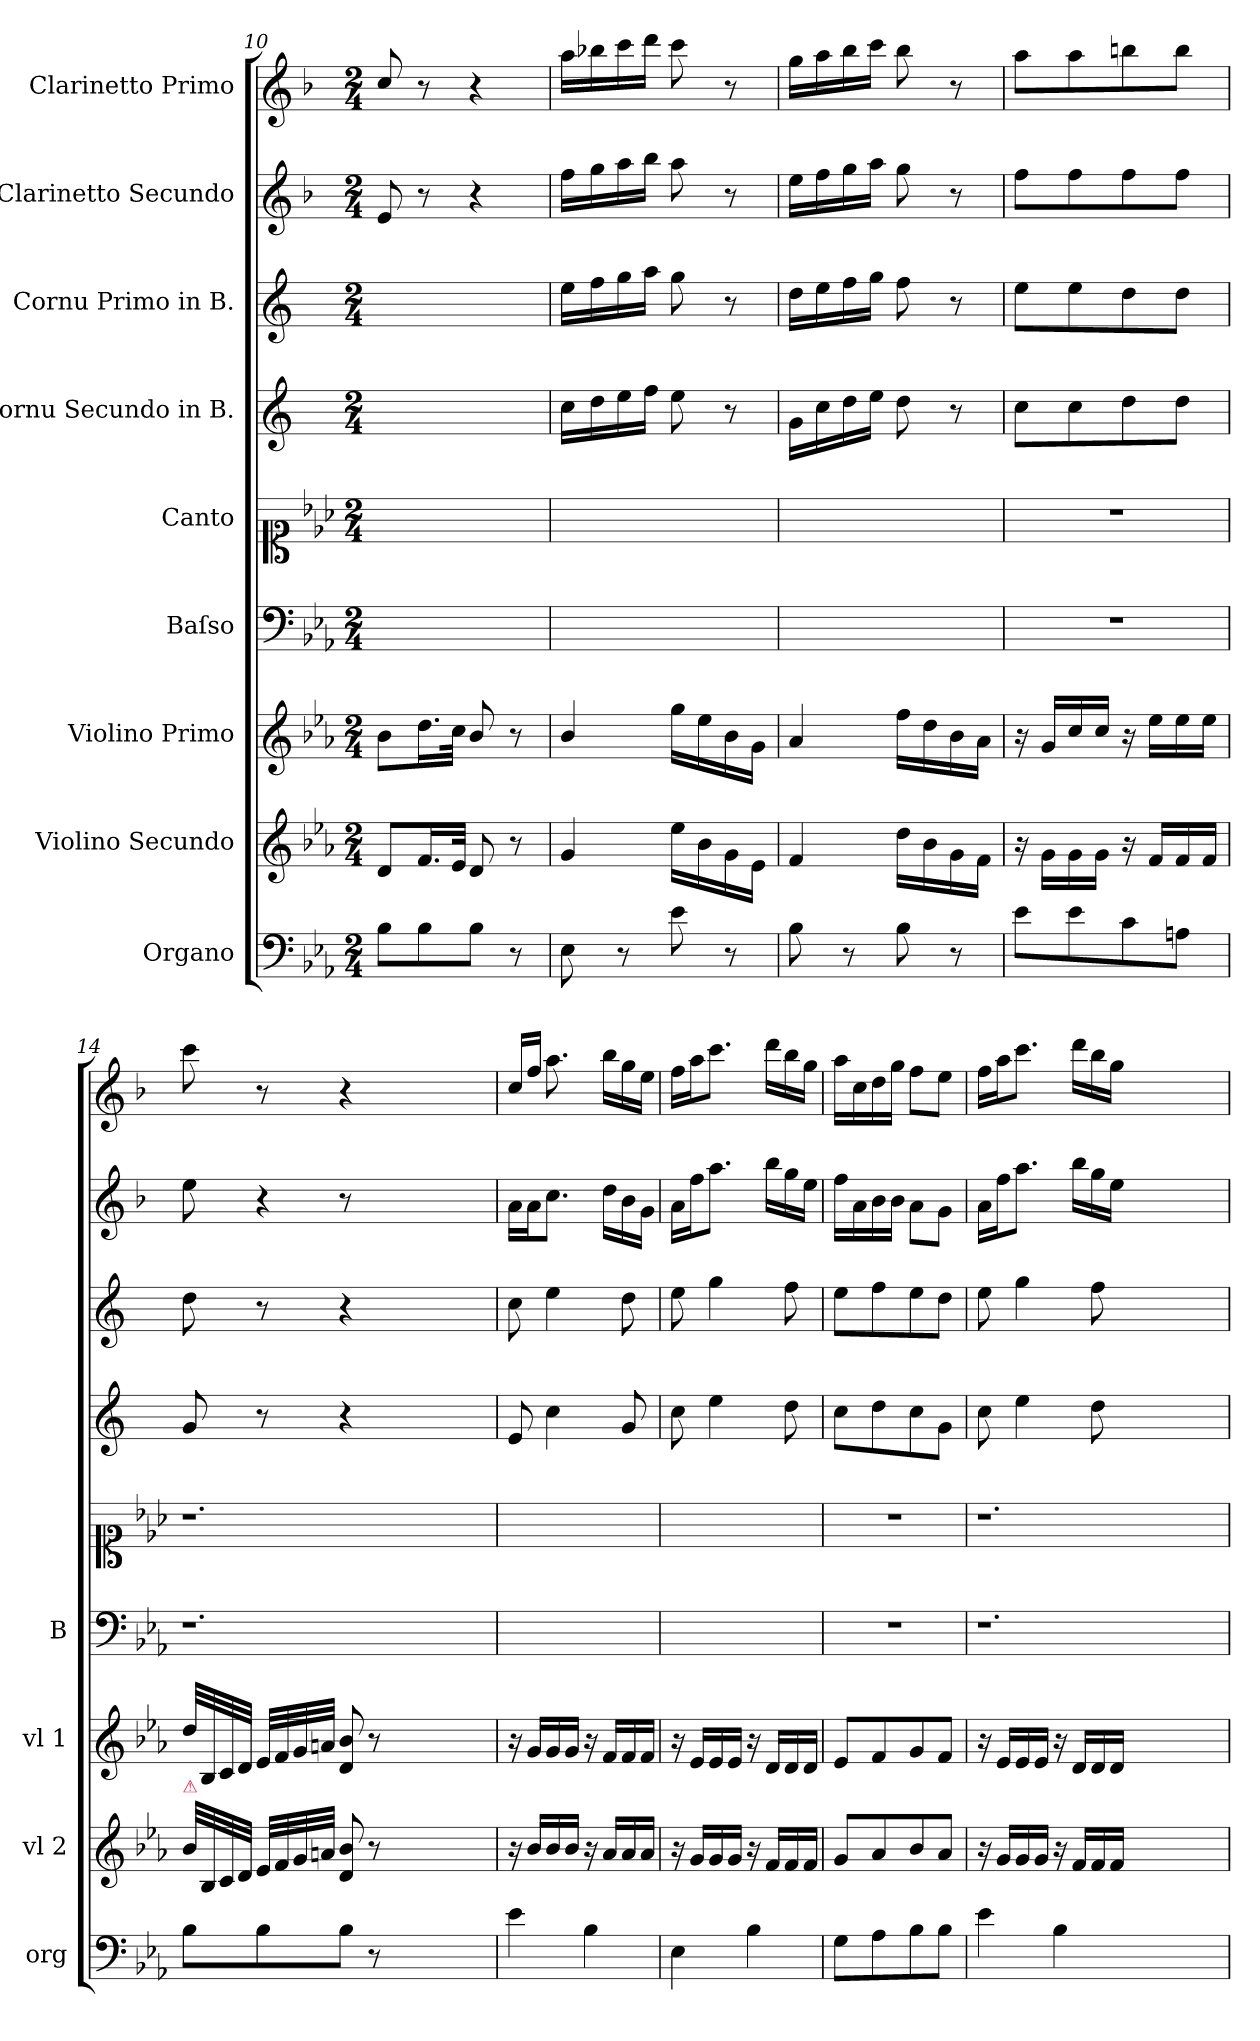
**kern	**kern	**kern	**kern	**kern	**kern	**kern	**kern	**kern
*part9	*part8	*part7	*part6	*part5	*part4	*part3	*part2	*part1
*staff9	*staff8	*staff7	*staff6	*staff5	*staff4	*staff3	*staff2	*staff1
*I"Organo	*I"Violino Secundo	*I"Violino Primo	*I"Baſso	*I"Canto	*I"Cornu Secundo in B.	*I"Cornu Primo in B.	*I"Clarinetto Secundo	*I"Clarinetto Primo
*I'org	*I'vl 2	*I'vl 1	*I'B	*	*	*	*	*
*clefF4	*clefG2	*clefG2	*clefF4	*clefC1	*clefG2	*clefG2	*clefG2	*clefG2
*	*	*	*	*	*ITrd5c9	*ITrd5c9	*ITrd1c2	*ITrd1c2
*k[b-e-a-]	*k[b-e-a-]	*k[b-e-a-]	*k[b-e-a-]	*k[b-e-a-]	*k[b-e-a-]	*k[b-e-a-]	*k[b-e-a-]	*k[b-e-a-]
*c:	*c:	*c:	*c:	*c:	*c:	*c:	*c:	*c:
*M2/4	*M2/4	*M2/4	*M2/4	*M2/4	*M2/4	*M2/4	*M2/4	*M2/4
=10	=10	=10	=10	=10	=10	=10	=10	=10
8B-\L	8d/L	8b-\L	2ryy	2ryy	2ryy	2ryy	8d/	8b-/
8B-\	16.f/L	16.dd\L	.	.	.	.	8r	8r
.	32e-/JJk	32cc\JJk	.	.	.	.	.	.
8B-\J	8d/	8b-/	.	.	.	.	4r	4r
8r	8r	8r	.	.	.	.	.	.
=11	=11	=11	=11	=11	=11	=11	=11	=11
8E-\	4g/	4b-/	2ryy	2ryy	16e-\LL	16g\LL	16ee-\LL	16gg\LL
.	.	.	.	.	16f\	16a-\	16ff\	16aa-X\
8r	.	.	.	.	16g\	16b-\	16gg\	16bb-\
.	.	.	.	.	16a-\JJ	16cc\JJ	16aa-\JJ	16ccc\JJ
8e-\	16ee-\LL	16gg\LL	.	.	8g\	8b-\	8gg\	8bb-\
.	16b-\	16ee-\	.	.	.	.	.	.
8r	16g\	16b-\	.	.	8r	8r	8r	8r
.	16e-\JJ	16g\JJ	.	.	.	.	.	.
=12	=12	=12	=12	=12	=12	=12	=12	=12
8B-\	4f/	4a-/	2ryy	2ryy	16B-\LL	16f\LL	16dd\LL	16ff\LL
.	.	.	.	.	16e-\	16g\	16ee-\	16gg\
8r	.	.	.	.	16f\	16a-\	16ff\	16aa-\
.	.	.	.	.	16g\JJ	16b-\JJ	16gg\JJ	16bb-\JJ
8B-\	16dd\LL	16ff\LL	.	.	8f\	8a-\	8ff\	8aa-\
.	16b-\	16dd\	.	.	.	.	.	.
8r	16g\	16b-\	.	.	8r	8r	8r	8r
.	16f\JJ	16a-\JJ	.	.	.	.	.	.
=13	=13	=13	=13	=13	=13	=13	=13	=13
8e-\L	16r	16r	2r	2r	8e-\L	8g\L	8ee-\L	8gg\L
.	16g\LL	16g/LL	.	.	.	.	.	.
8e-\	16g\	16cc/	.	.	8e-\	8g\	8ee-\	8gg\
.	16g\JJ	16cc/JJ	.	.	.	.	.	.
8c\	16r	16r	.	.	8f\	8f\	8ee-\	8aan\
.	16f/LL	16ee-\LL	.	.	.	.	.	.
8An\J	16f/	16ee-\	.	.	8f\J	8f\J	8ee-\J	8aa\J
.	16f/JJ	16ee-\JJ	.	.	.	.	.	.
=14	=14	=14	=14	=14	=14	=14	=14	=14
!	!LO:TX:a:color=crimson:t=⚠	!	!	!	!	!	!	!
8B-\L	32b-\LLL	32dd/LLL	1.r	1.r	8B-/	8f\	8dd\	8bb-\
.	32B-/	32B-/	.	.	.	.	.	.
.	32c/	32c/	.	.	.	.	.	.
.	32d/JJJ	32d/JJJ	.	.	.	.	.	.
!	!	!	!	!	!	!	!LO:N:vis=4	!
8B-\	32e-/LLL	32e-/LLL	.	.	8r	8r	8r	8r
.	32f/	32f/	.	.	.	.	.	.
.	32g/	32g/	.	.	.	.	.	.
.	32an/JJJ	32an/JJJ	.	.	.	.	.	.
!	!	!	!	!	!	!	!LO:N:vis=8	!
8B-\J	8d/ 8b-/	8d/ 8b-/	.	.	4r	4r	4r	4r
8r	8r	8r	.	.	.	.	.	.
1ryy	1ryy	1ryy	.	.	1ryy	1ryy	1ryy	1ryy
=15	=15	=15	=15	=15	=15	=15	=15	=15
4e-\	16r	16r	2ryy	2ryy	8G/	8e-\	16g\LL	16b-/LL
.	16b-/LL	16g/LL	.	.	.	.	16g\J	16ee-/JJ
.	16b-/	16g/	.	.	4e-\	4g\	8.b-\J	8.gg\
.	16b-/JJ	16g/JJ	.	.	.	.	.	.
4B-\	16r	16r	.	.	.	.	.	.
.	16a-/LL	16f/LL	.	.	.	.	16cc\LL	16aa-\LL
.	16a-/	16f/	.	.	8B-/	8f\	16a-\	16ff\
.	16a-/JJ	16f/JJ	.	.	.	.	16f\JJ	16dd\JJ
=16	=16	=16	=16	=16	=16	=16	=16	=16
4E-\	16r	16r	2ryy	2ryy	8e-\	8g\	16g\LL	16ee-\LL
.	16g/LL	16e-/LL	.	.	.	.	16ee-\J	16gg\J
.	16g/	16e-/	.	.	4g\	4b-\	8.gg\J	8.bb-\J
.	16g/JJ	16e-/JJ	.	.	.	.	.	.
4B-\	16r	16r	.	.	.	.	.	.
.	16f/LL	16d/LL	.	.	.	.	16aa-\LL	16ccc\LL
.	16f/	16d/	.	.	8f\	8a-\	16ff\	16aa-\
.	16f/JJ	16d/JJ	.	.	.	.	16dd\JJ	16ff\JJ
=17	=17	=17	=17	=17	=17	=17	=17	=17
8G\L	8g/L	8e-/L	2r	2r	8e-\L	8g\L	16ee-\LL	16gg\LL
.	.	.	.	.	.	.	16g\	16b-\
8A-\	8a-/	8f/	.	.	8f\	8a-\	16a-\	16cc\
.	.	.	.	.	.	.	16a-\JJ	16ff\JJ
8B-\	8b-/	8g/	.	.	8e-\	8g\	8g\L	8ee-\L
8B-\J	8a-/J	8f/J	.	.	8B-\J	8f\J	8f\J	8dd\J
=18	=18	=18	=18	=18	=18	=18	=18	=18
4e-\	16r	16r	1.r	1.r	8e-\	8g\	16g\LL	16ee-\LL
.	16g/LL	16e-/LL	.	.	.	.	16ee-\J	16gg\J
.	16g/	16e-/	.	.	4g\	4b-\	8.gg\J	8.bb-\J
.	16g/JJ	16e-/JJ	.	.	.	.	.	.
4B-\	16r	16r	.	.	.	.	.	.
.	16f/LL	16d/LL	.	.	.	.	16aa-\LL	16ccc\LL
.	16f/	16d/	.	.	8f\	8a-\	16ff\	16aa-\
.	16f/JJ	16d/JJ	.	.	.	.	16dd\JJ	16ff\JJ
1ryy	1ryy	1ryy	.	.	1ryy	1ryy	1ryy	1ryy
=	=	=	=	=	=	=	=	=
*-	*-	*-	*-	*-	*-	*-	*-	*-
